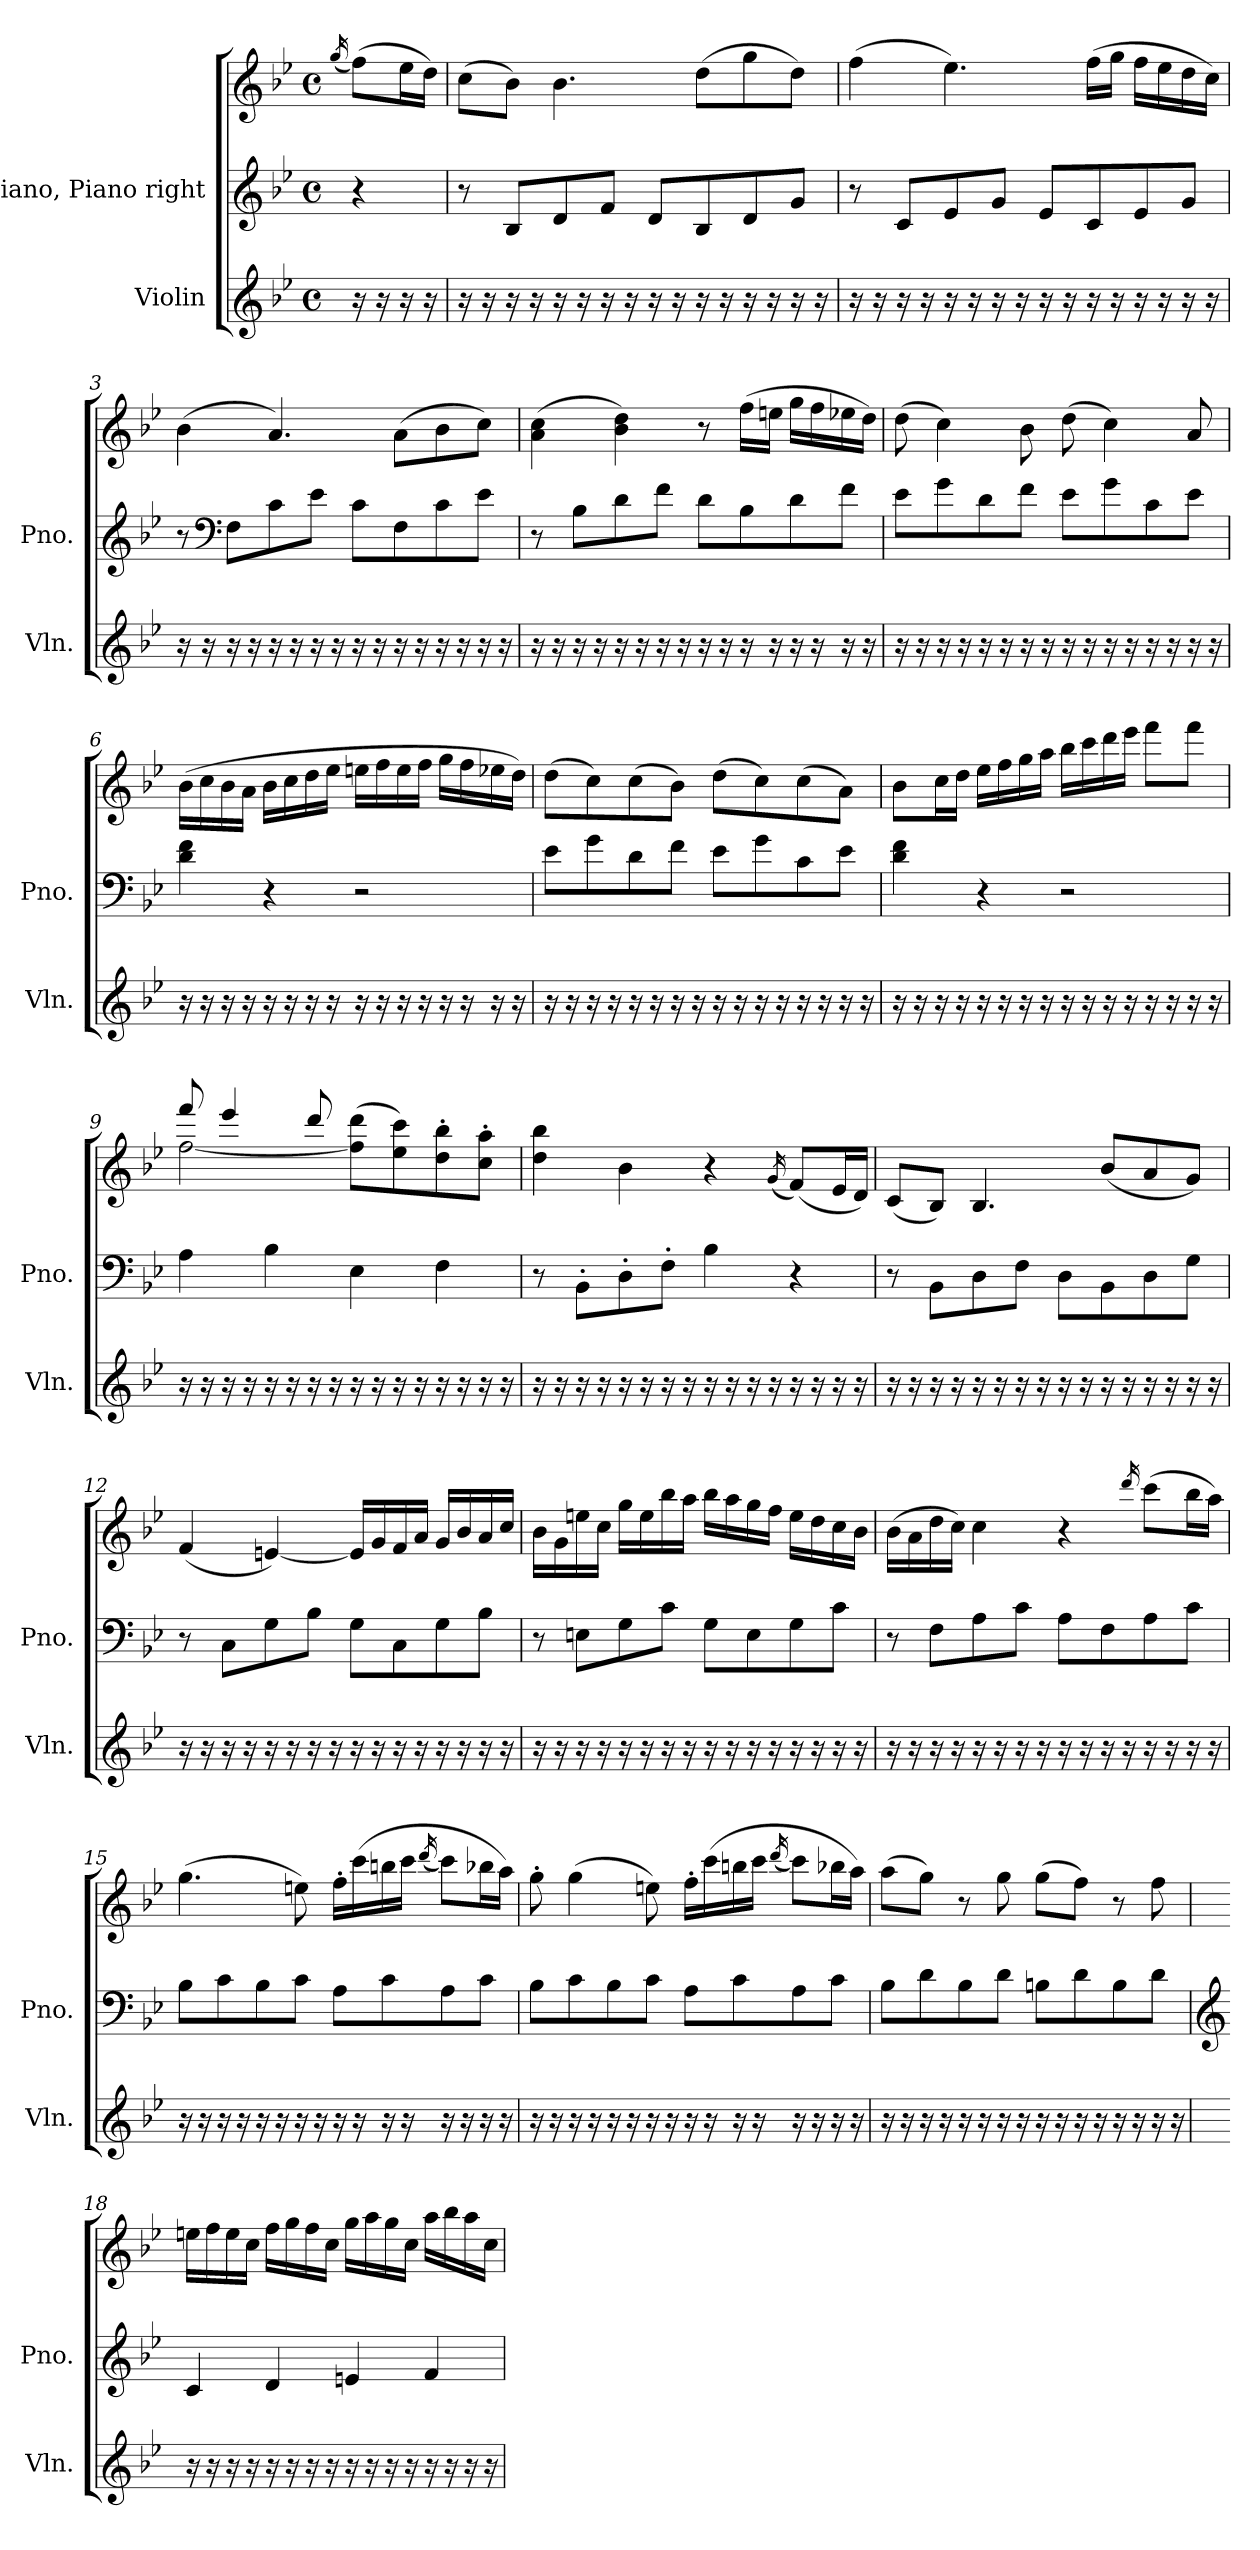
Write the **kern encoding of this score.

**kern	**kern	**kern
*part2	*part1	*part1
*staff3	*staff2	*staff1
*I"Violin	*I"Piano, Piano right	*
*I'Vln.	*I'Pno.	*
*clefG2	*clefG2	*clefG2
*k[b-e-]	*k[b-e-]	*k[b-e-]
*M4/4	*M4/4	*M4/4
*met(c)	*met(c)	*met(c)
=	=	=
.	.	(<16qgg/
16r	4r	(>8ff\L)
16r	.	.
16r	.	16ee-\L
16r	.	16dd\JJ)
=1	=1	=1
16r	8r	(>8cc\L
16r	.	.
16r	8B-/L	8b-\J)
16r	.	.
16r	8d/	4.b-\
16r	.	.
16r	8f/J	.
16r	.	.
16r	8d/L	.
16r	.	.
16r	8B-/	(>8dd\L
16r	.	.
16r	8d/	8gg\
16r	.	.
16r	8g/J	8dd\J)
16r	.	.
=2	=2	=2
16r	8r	(>4ff\
16r	.	.
16r	8c/L	.
16r	.	.
16r	8e-/	4.ee-\)
16r	.	.
16r	8g/J	.
16r	.	.
16r	8e-/L	.
16r	.	.
16r	8c/	(>16ff\LL
16r	.	16gg\JJ
16r	8e-/	16ff\LL
16r	.	16ee-\
16r	8g/J	16dd\
16r	.	16cc\JJ)
!!LO:LB:g=z
=3	=3	=3
16r	8r	(>4b-\
16r	.	.
*	*clefF4	*
16r	8F\L	.
16r	.	.
16r	8c\	4.a/)
16r	.	.
16r	8e-\J	.
16r	.	.
16r	8c\L	.
16r	.	.
16r	8F\	(>8a\L
16r	.	.
16r	8c\	8b-\
16r	.	.
16r	8e-\J	8cc\J)
16r	.	.
=4	=4	=4
16r	8r	(>4a\ 4cc\
16r	.	.
16r	8B-\L	.
16r	.	.
16r	8d\	4b-\ 4dd\)
16r	.	.
16r	8f\J	.
16r	.	.
16r	8d\L	8r
16r	.	.
16r	8B-\	(>16ff\LL
16r	.	16een\JJ
16r	8d\	16gg\LL
16r	.	16ff\
16r	8f\J	16ee-X\
16r	.	16dd\JJ)
!!LO:LB:g=z
=5	=5	=5
16r	8e-\L	(>8dd\
16r	.	.
16r	8g\	4cc\)
16r	.	.
16r	8d\	.
16r	.	.
16r	8f\J	8b-\
16r	.	.
16r	8e-\L	(>8dd\
16r	.	.
16r	8g\	4cc\)
16r	.	.
16r	8c\	.
16r	.	.
16r	8e-\J	8a/
16r	.	.
=6	=6	=6
16r	4d\ 4f\	(>16b-\LL
16r	.	16cc\
16r	.	16b-\
16r	.	16a\JJ
16r	4r	16b-\LL
16r	.	16cc\
16r	.	16dd\
16r	.	16ee-\JJ
16r	2r	16een\LL
16r	.	16ff\
16r	.	16ee\
16r	.	16ff\JJ
16r	.	16gg\LL
16r	.	16ff\
16r	.	16ee-X\
16r	.	16dd\JJ)
!!LO:PB:g=z
=7	=7	=7
16r	8e-\L	(>8dd\L
16r	.	.
16r	8g\	8cc\)
16r	.	.
16r	8d\	(>8cc\
16r	.	.
16r	8f\J	8b-\J)
16r	.	.
16r	8e-\L	(>8dd\L
16r	.	.
16r	8g\	8cc\)
16r	.	.
16r	8c\	(>8cc\
16r	.	.
16r	8e-\J	8a\J)
16r	.	.
=8	=8	=8
16r	4d\ 4f\	8b-\L
16r	.	.
16r	.	16cc\L
16r	.	16dd\JJ
16r	4r	16ee-\LL
16r	.	16ff\
16r	.	16gg\
16r	.	16aa\JJ
16r	2r	16bb-\LL
16r	.	16ccc\
16r	.	16ddd\
16r	.	16eee-\JJ
16r	.	8fff\L
16r	.	.
16r	.	8fff\J
16r	.	.
!!LO:LB:g=z
=9	=9	=9
*	*	*^
16r	4A\	8fff/	[2ff\
16r	.	.	.
16r	.	4eee-/	.
16r	.	.	.
16r	4B-\	.	.
16r	.	.	.
16r	.	8ddd/	.
16r	.	.	.
16r	4E-\	(<8ff\] 8ddd\L	2ryy
16r	.	.	.
16r	.	8ee-\ 8ccc\)	.
16r	.	.	.
16r	4F\	8dd\' 8bb-\'	.
16r	.	.	.
16r	.	8cc\' 8aa\'J	.
16r	.	.	.
*	*	*v	*v
=10	=10	=10
16r	8r	4dd\ 4bb-\
16r	.	.
16r	8BB-'\L	.
16r	.	.
16r	8D'\	4b-\
16r	.	.
16r	8F'\J	.
16r	.	.
16r	4B-\	4r
16r	.	.
16r	.	.
16r	.	.
.	.	(<16qg/
16r	4r	(<8f/L)
16r	.	.
16r	.	16e-/L
16r	.	16d/JJ)
!!LO:LB:g=z
=11	=11	=11
16r	8r	(<8c/L
16r	.	.
16r	8BB-\L	8B-/J)
16r	.	.
16r	8D\	4.B-/
16r	.	.
16r	8F\J	.
16r	.	.
16r	8D\L	.
16r	.	.
16r	8BB-\	(<8b-/L
16r	.	.
16r	8D\	8a/
16r	.	.
16r	8G\J	8g/J)
16r	.	.
=12	=12	=12
16r	8r	(<4f/
16r	.	.
16r	8C\L	.
16r	.	.
16r	8G\	[4en/)
16r	.	.
16r	8B-\J	.
16r	.	.
16r	8G\L	16e/LL]
16r	.	16g/
16r	8C\	16f/
16r	.	16a/JJ
16r	8G\	16g/LL
16r	.	16b-/
16r	8B-\J	16a/
16r	.	16cc/JJ
!!LO:PB:g=z
=13	=13	=13
16r	8r	16b-\LL
16r	.	16g\
16r	8En\L	16een\
16r	.	16cc\JJ
16r	8G\	16gg\LL
16r	.	16ee\
16r	8c\J	16bb-\
16r	.	16aa\JJ
16r	8G\L	16bb-\LL
16r	.	16aa\
16r	8E\	16gg\
16r	.	16ff\JJ
16r	8G\	16ee\LL
16r	.	16dd\
16r	8c\J	16cc\
16r	.	16b-\JJ
=14	=14	=14
16r	8r	(>16b-\LL
16r	.	16a\
16r	8F\L	16dd\
16r	.	16cc\JJ)
16r	8A\	4cc\
16r	.	.
16r	8c\J	.
16r	.	.
16r	8A\L	4r
16r	.	.
16r	8F\	.
16r	.	.
.	.	16qddd/
16r	8A\	(>8ccc\L
16r	.	.
16r	8c\J	16bb-\L
16r	.	16aa\JJ)
!!LO:LB:g=z
=15	=15	=15
16r	8B-\L	(>4.gg\
16r	.	.
16r	8c\	.
16r	.	.
16r	8B-\	.
16r	.	.
16r	8c\J	8een\)
16r	.	.
16r	8A\L	16ff'\LL
16r	.	(>16ccc\
16r	8c\	16bbn\
16r	.	16ccc\JJ
.	.	(<16qddd/
16r	8A\	8ccc\L)
16r	.	.
16r	8c\J	16bb-X\L
16r	.	16aa\JJ)
=16	=16	=16
16r	8B-\L	8gg'\
16r	.	.
16r	8c\	(>4gg\
16r	.	.
16r	8B-\	.
16r	.	.
16r	8c\J	8een\)
16r	.	.
16r	8A\L	16ff'\LL
16r	.	(>16ccc\
16r	8c\	16bbn\
16r	.	16ccc\JJ
.	.	(<16qddd/
16r	8A\	8ccc\L)
16r	.	.
16r	8c\J	16bb-X\L
16r	.	16aa\JJ)
!!LO:LB:g=z
=17	=17	=17
16r	8B-\L	(>8aa\L
16r	.	.
16r	8d\	8gg\J)
16r	.	.
16r	8B-\	8r
16r	.	.
16r	8d\J	8gg\
16r	.	.
16r	8Bn\L	(>8gg\L
16r	.	.
16r	8d\	8ff\J)
16r	.	.
16r	8B\	8r
16r	.	.
16r	8d\J	8ff\
16r	.	.
=18	=18	=18
*	*clefG2	*
16r	4c/	16een\LL
16r	.	16ff\
16r	.	16ee\
16r	.	16cc\JJ
16r	4d/	16ff\LL
16r	.	16gg\
16r	.	16ff\
16r	.	16cc\JJ
16r	4en/	16gg\LL
16r	.	16aa\
16r	.	16gg\
16r	.	16cc\JJ
16r	4f/	16aa\LL
16r	.	16bb-\
16r	.	16aa\
16r	.	16cc\JJ
=	=	=
*-	*-	*-
